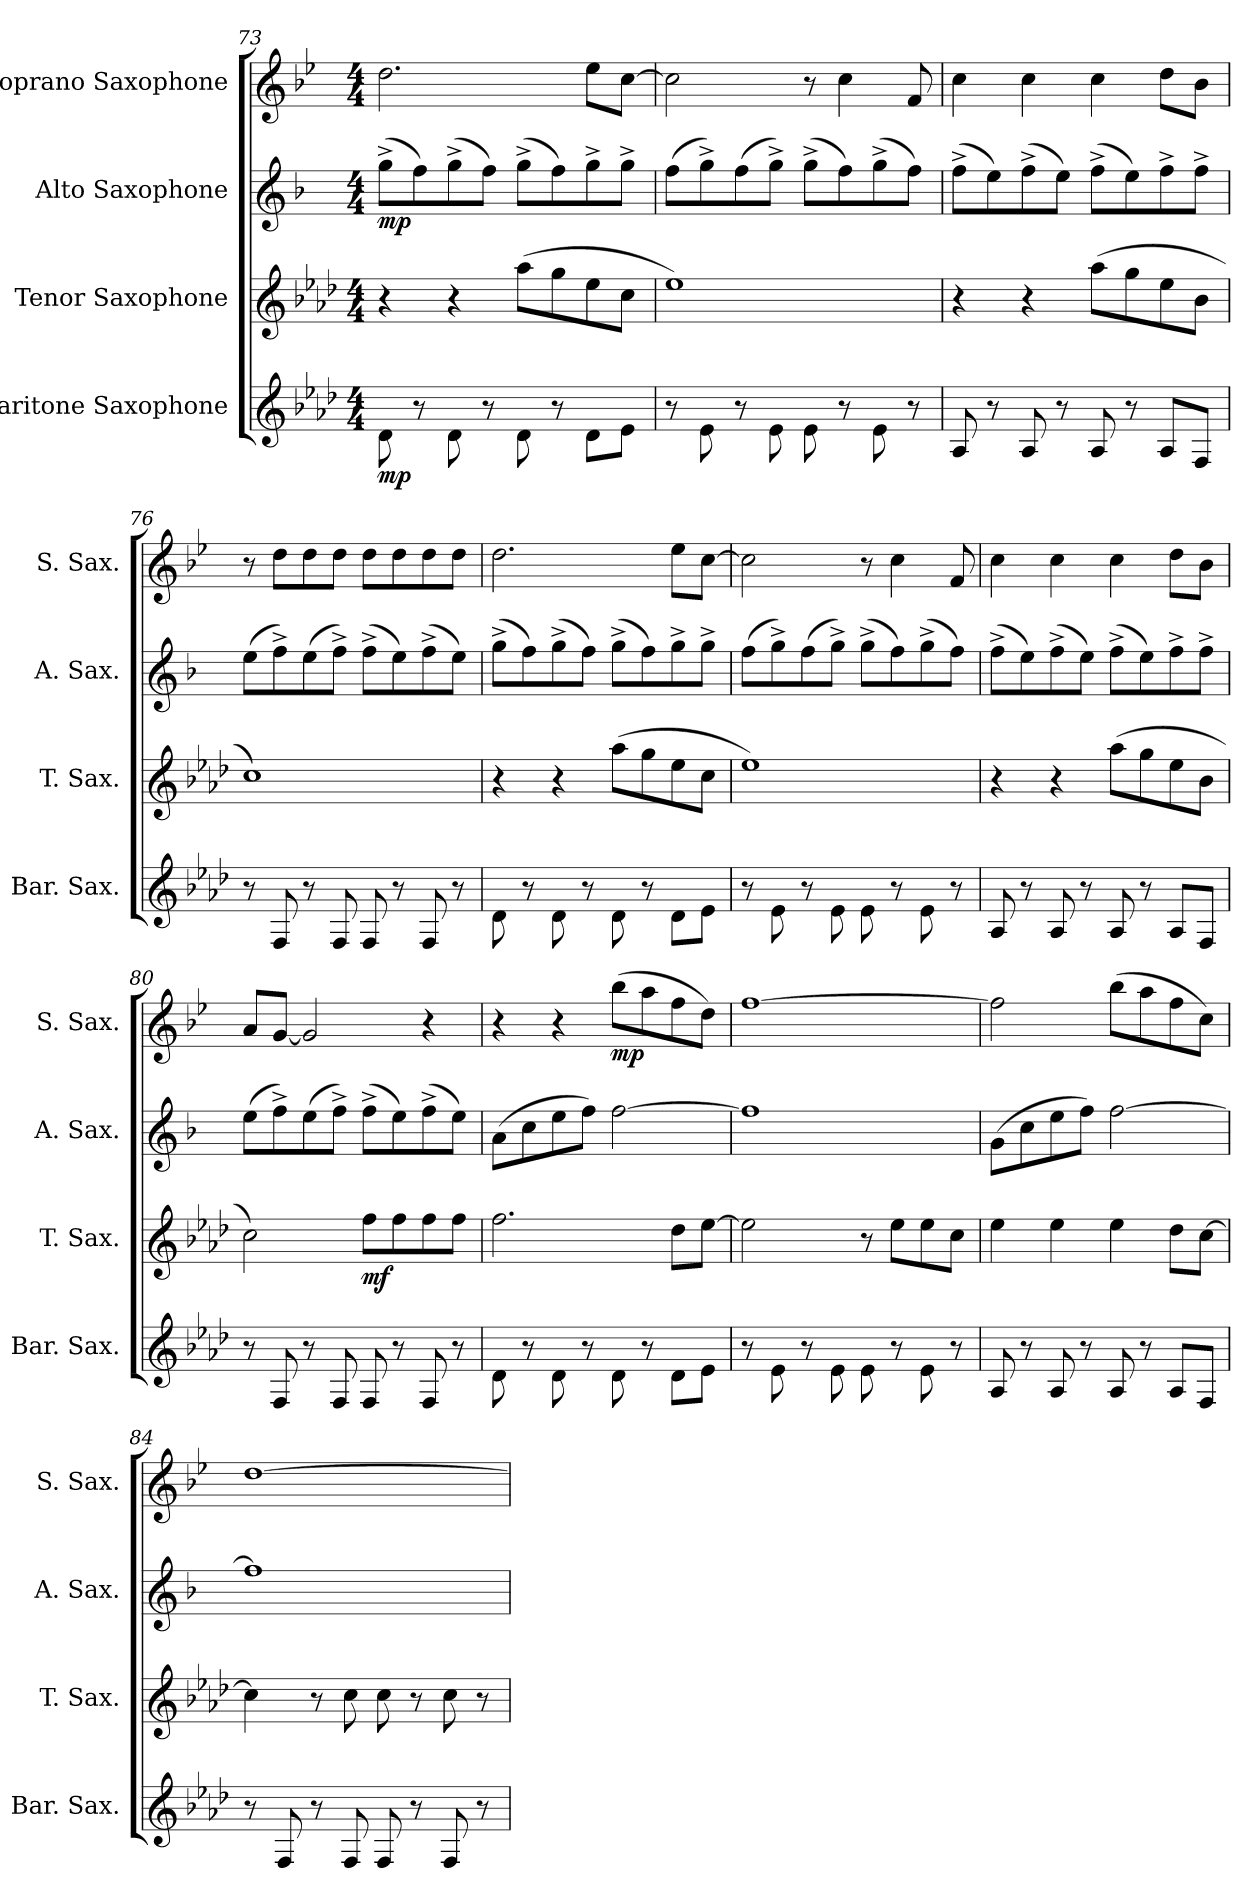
**kern	**dynam	**kern	**dynam	**kern	**dynam	**kern	**dynam
*part4	*part4	*part3	*part3	*part2	*part2	*part1	*part1
*staff4	*staff4	*staff3	*staff3	*staff2	*staff2	*staff1	*staff1
*I"Baritone Saxophone	*	*I"Tenor Saxophone	*	*I"Alto Saxophone	*	*I"Soprano Saxophone	*
*I'Bar. Sax.	*	*I'T. Sax.	*	*I'A. Sax.	*	*I'S. Sax.	*
*clefG2	*	*clefG2	*	*clefG2	*	*clefG2	*
*ITrd12c21	*	*ITrd8c14	*	*ITrd5c9	*	*ITrd1c2	*
*k[b-e-a-d-]	*	*k[b-e-a-d-]	*	*k[b-e-a-d-]	*	*k[b-e-a-d-]	*
*M4/4	*	*M4/4	*	*M4/4	*	*M4/4	*
=73	=73	=73	=73	=73	=73	=73	=73
!	!LO:DY:b	!	!	!	!LO:DY:b	!	!
8D-\	mp	4r	.	(8b-^\L	mp	2.cc\	.
8r	.	.	.	8a-\)	.	.	.
8D-\	.	4r	.	(8b-^\	.	.	.
8r	.	.	.	8a-\J)	.	.	.
8D-\	.	(8a-\L	.	(8b-^\L	.	.	.
8r	.	8g\	.	8a-\)	.	.	.
8D-\L	.	8e-\	.	8b-^\	.	8dd-\L	.
8E-\J	.	8c\J	.	8b-^\J	.	[8b-\J	.
!!LO:LB:g=z
=74	=74	=74	=74	=74	=74	=74	=74
8r	.	1e-)	.	(8a-\L	.	2b-\]	.
8E-\	.	.	.	8b-^\)	.	.	.
8r	.	.	.	(8a-\	.	.	.
8E-\	.	.	.	8b-^\J)	.	.	.
8E-\	.	.	.	(8b-^\L	.	8r	.
8r	.	.	.	8a-\)	.	4b-\	.
8E-\	.	.	.	(8b-^\	.	.	.
8r	.	.	.	8a-\J)	.	8e-/	.
=75	=75	=75	=75	=75	=75	=75	=75
8AA-/	.	4r	.	(8a-^\L	.	4b-\	.
8r	.	.	.	8g\)	.	.	.
8AA-/	.	4r	.	(8a-^\	.	4b-\	.
8r	.	.	.	8g\J)	.	.	.
8AA-/	.	(8a-\L	.	(8a-^\L	.	4b-\	.
8r	.	8g\	.	8g\)	.	.	.
8AA-/L	.	8e-\	.	8a-^\	.	8cc\L	.
8FF/J	.	8B-\J	.	8a-^\J	.	8a-\J	.
=76	=76	=76	=76	=76	=76	=76	=76
8r	.	1c)	.	(8g\L	.	8r	.
8FF/	.	.	.	8a-^\)	.	8cc\L	.
8r	.	.	.	(8g\	.	8cc\	.
8FF/	.	.	.	8a-^\J)	.	8cc\J	.
8FF/	.	.	.	(8a-^\L	.	8cc\L	.
8r	.	.	.	8g\)	.	8cc\	.
8FF/	.	.	.	(8a-^\	.	8cc\	.
8r	.	.	.	8g\J)	.	8cc\J	.
=77	=77	=77	=77	=77	=77	=77	=77
8D-\	.	4r	.	(8b-^\L	.	2.cc\	.
8r	.	.	.	8a-\)	.	.	.
8D-\	.	4r	.	(8b-^\	.	.	.
8r	.	.	.	8a-\J)	.	.	.
8D-\	.	(8a-\L	.	(8b-^\L	.	.	.
8r	.	8g\	.	8a-\)	.	.	.
8D-\L	.	8e-\	.	8b-^\	.	8dd-\L	.
8E-\J	.	8c\J	.	8b-^\J	.	[8b-\J	.
!!LO:LB:g=z
=78	=78	=78	=78	=78	=78	=78	=78
8r	.	1e-)	.	(8a-\L	.	2b-\]	.
8E-\	.	.	.	8b-^\)	.	.	.
8r	.	.	.	(8a-\	.	.	.
8E-\	.	.	.	8b-^\J)	.	.	.
8E-\	.	.	.	(8b-^\L	.	8r	.
8r	.	.	.	8a-\)	.	4b-\	.
8E-\	.	.	.	(8b-^\	.	.	.
8r	.	.	.	8a-\J)	.	8e-/	.
=79	=79	=79	=79	=79	=79	=79	=79
8AA-/	.	4r	.	(8a-^\L	.	4b-\	.
8r	.	.	.	8g\)	.	.	.
8AA-/	.	4r	.	(8a-^\	.	4b-\	.
8r	.	.	.	8g\J)	.	.	.
8AA-/	.	(8a-\L	.	(8a-^\L	.	4b-\	.
8r	.	8g\	.	8g\)	.	.	.
8AA-/L	.	8e-\	.	8a-^\	.	8cc\L	.
8FF/J	.	8B-\J	.	8a-^\J	.	8a-\J	.
=80	=80	=80	=80	=80	=80	=80	=80
8r	.	2c\)	.	(8g\L	.	8g/L	.
8FF/	.	.	.	8a-^\)	.	[8f/J	.
8r	.	.	.	(8g\	.	2f/]	.
8FF/	.	.	.	8a-^\J)	.	.	.
!	!	!	!LO:DY:b	!	!	!	!
8FF/	.	8f\L	mf	(8a-^\L	.	.	.
8r	.	8f\	.	8g\)	.	.	.
8FF/	.	8f\	.	(8a-^\	.	4r	.
8r	.	8f\J	.	8g\J)	.	.	.
=81	=81	=81	=81	=81	=81	=81	=81
8D-\	.	2.f\	.	(8c\L	.	4r	.
8r	.	.	.	8e-\	.	.	.
8D-\	.	.	.	8g\	.	4r	.
8r	.	.	.	8a-\J)	.	.	.
!	!	!	!	!	!	!	!LO:DY:b
8D-\	.	.	.	[2a-\	.	(8aa-\L	mp
8r	.	.	.	.	.	8gg\	.
8D-\L	.	8d-\L	.	.	.	8ee-\	.
8E-\J	.	[8e-\J	.	.	.	8cc\J)	.
!!LO:PB:g=z
=82	=82	=82	=82	=82	=82	=82	=82
8r	.	2e-\]	.	1a-]	.	[1ee-	.
8E-\	.	.	.	.	.	.	.
8r	.	.	.	.	.	.	.
8E-\	.	.	.	.	.	.	.
8E-\	.	8r	.	.	.	.	.
8r	.	8e-\L	.	.	.	.	.
8E-\	.	8e-\	.	.	.	.	.
8r	.	8c\J	.	.	.	.	.
=83	=83	=83	=83	=83	=83	=83	=83
8AA-/	.	4e-\	.	(8B-\L	.	2ee-\]	.
8r	.	.	.	8e-\	.	.	.
8AA-/	.	4e-\	.	8g\	.	.	.
8r	.	.	.	8a-\J)	.	.	.
8AA-/	.	4e-\	.	[2a-\	.	(8aa-\L	.
8r	.	.	.	.	.	8gg\	.
8AA-/L	.	8d-\L	.	.	.	8ee-\	.
8FF/J	.	[8c\J	.	.	.	8b-\J)	.
=84	=84	=84	=84	=84	=84	=84	=84
8r	.	4c\]	.	1a-]	.	[1cc	.
8FF/	.	.	.	.	.	.	.
8r	.	8r	.	.	.	.	.
8FF/	.	8c\	.	.	.	.	.
8FF/	.	8c\	.	.	.	.	.
8r	.	8r	.	.	.	.	.
8FF/	.	8c\	.	.	.	.	.
8r	.	8r	.	.	.	.	.
=	=	=	=	=	=	=	=
*-	*-	*-	*-	*-	*-	*-	*-
